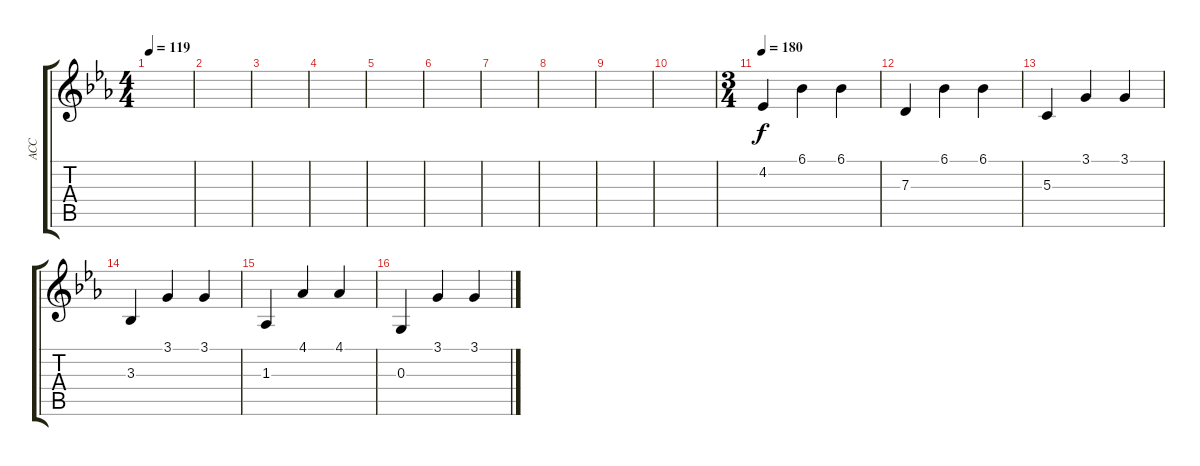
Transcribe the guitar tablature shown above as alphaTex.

\track ("ACC" "ACC") {instrument accordion}
\staff {score tabs}
\tuning (E4 B3 G3 D3 A2 E2) {hide}
\ts (4 4)
\tempo 119
\clef g2
\ks eb
|
|
|
|
|
|
|
|
|
|
\ts (3 4)
\tempo 180
4.2.4 6.1.4 6.1.4 |
7.3.4 6.1.4 6.1.4 |
5.3.4 3.1.4 3.1.4 |
3.3.4 3.1.4 3.1.4 |
1.3.4 4.1.4 4.1.4 |
0.3.4 3.1.4 3.1.4
